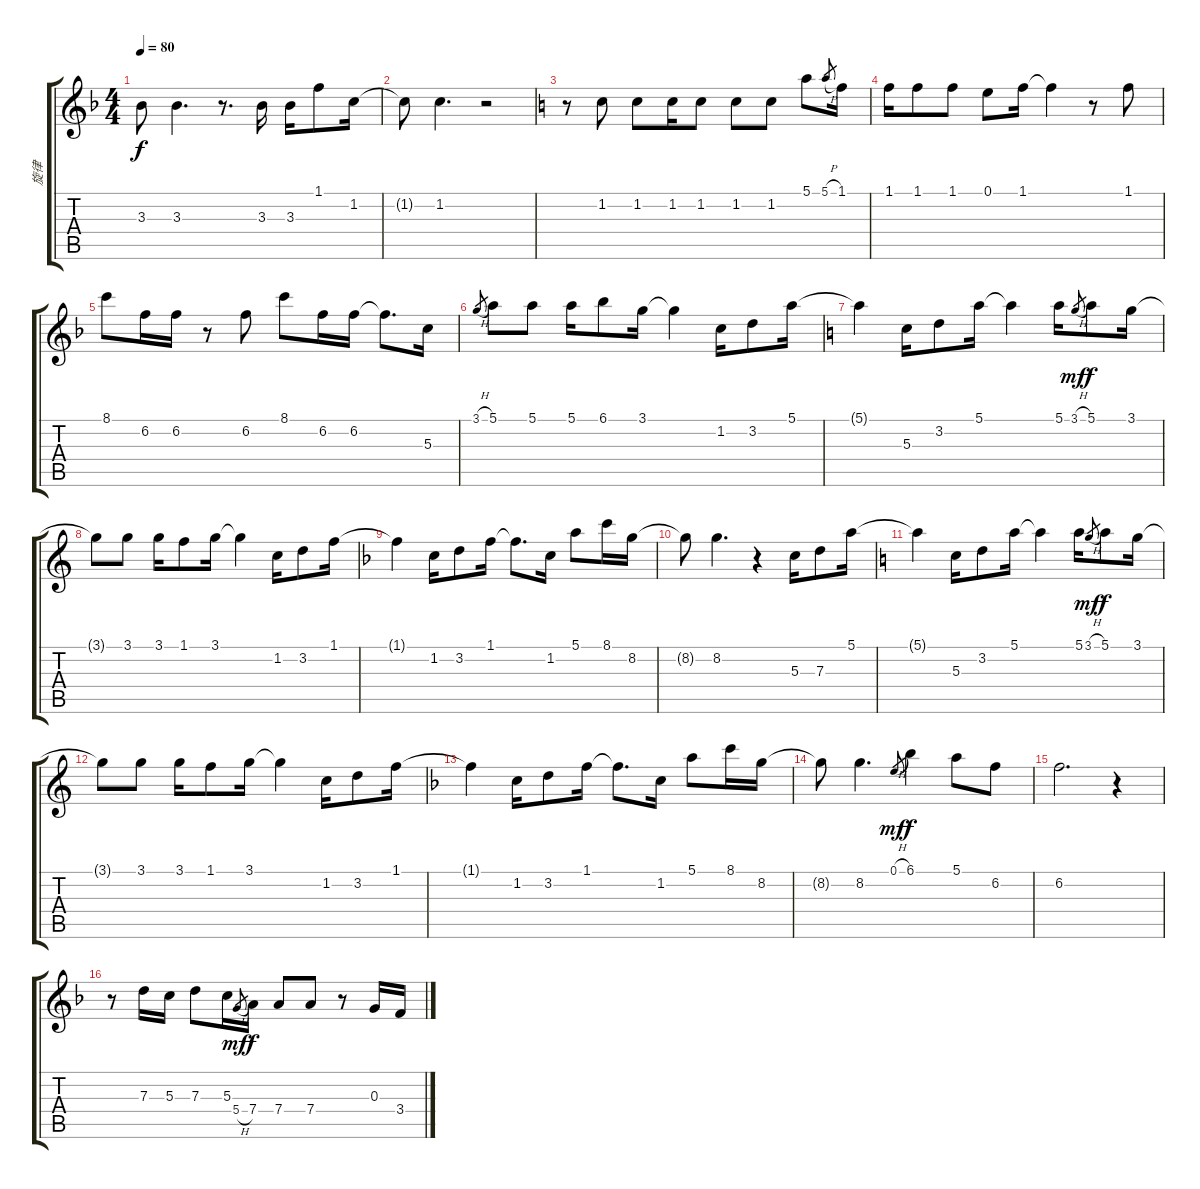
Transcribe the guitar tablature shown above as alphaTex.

\track ("旋律" "旋律") {instrument banjo}
\staff {score tabs}
\tuning (E4 B3 G3 D3 A2 E2) {hide}
\displaytranspose 12
\ts (4 4)
\tempo 80
\clef g2
\ks f
3.3{t}.8{dy f} 3.3.4{d} r.8{d} 3.3.16 3.3.16 1.1.8 1.2.16 |
1.2{t}.8 1.2.4{d} r.2 |
\ks c
r.8 1.2.8 1.2.8 1.2.16 1.2.8 1.2.8 1.2.8 5.1.8 5.1{h}.8{gr} 1.1.16 |
1.1.16 1.1.8 1.1.8 0.1.8 1.1.16 1.1{t}.4 r.8 1.1.8 |
\ks f
8.1.8 6.2.16 6.2.16 r.8 6.2.8 8.1.8 6.2.16 6.2.16 6.2{t}.8{d} 5.3.16 |
3.1{h}.8{gr} 5.1.8 5.1.8 5.1.16 6.1.8 3.1.16 3.1{t}.4 1.2.16 3.2.8 5.1.16 |
\ks c
5.1{t}.4 5.3.16 3.2.8 5.1.16 5.1{t}.4 5.1.16 3.1{h}.8{gr dy mf} 5.1.8{dy f} 3.1.16 |
3.1{t}.8 3.1.8 3.1.16 1.1.8 3.1.16 3.1{t}.4 1.2.16 3.2.8 1.1.16 |
\ks f
1.1{t}.4 1.2.16 3.2.8 1.1.16 1.1{t}.8{d} 1.2.16 5.1.8 8.1.16 8.2.16 |
8.2{t}.8 8.2.4{d} r.4 5.3.16 7.3.8 5.1.16 |
\ks c
5.1{t}.4 5.3.16 3.2.8 5.1.16 5.1{t}.4 5.1.16 3.1{h}.8{gr dy mf} 5.1.8{dy f} 3.1.16 |
3.1{t}.8 3.1.8 3.1.16 1.1.8 3.1.16 3.1{t}.4 1.2.16 3.2.8 1.1.16 |
\ks f
1.1{t}.4 1.2.16 3.2.8 1.1.16 1.1{t}.8{d} 1.2.16 5.1.8 8.1.16 8.2.16 |
8.2{t}.8 8.2.4{d} 0.1{h}.8{gr dy mf} 6.1.4{dy f} 5.1.8 6.2.8 |
6.2.2{d} r.4 |
r.8 7.3.16 5.3.16 7.3.8 5.3.16 5.4{h}.8{gr dy mf} 7.4.16{dy f} 7.4.8 7.4.8 r.8 0.3.16 3.4.16
